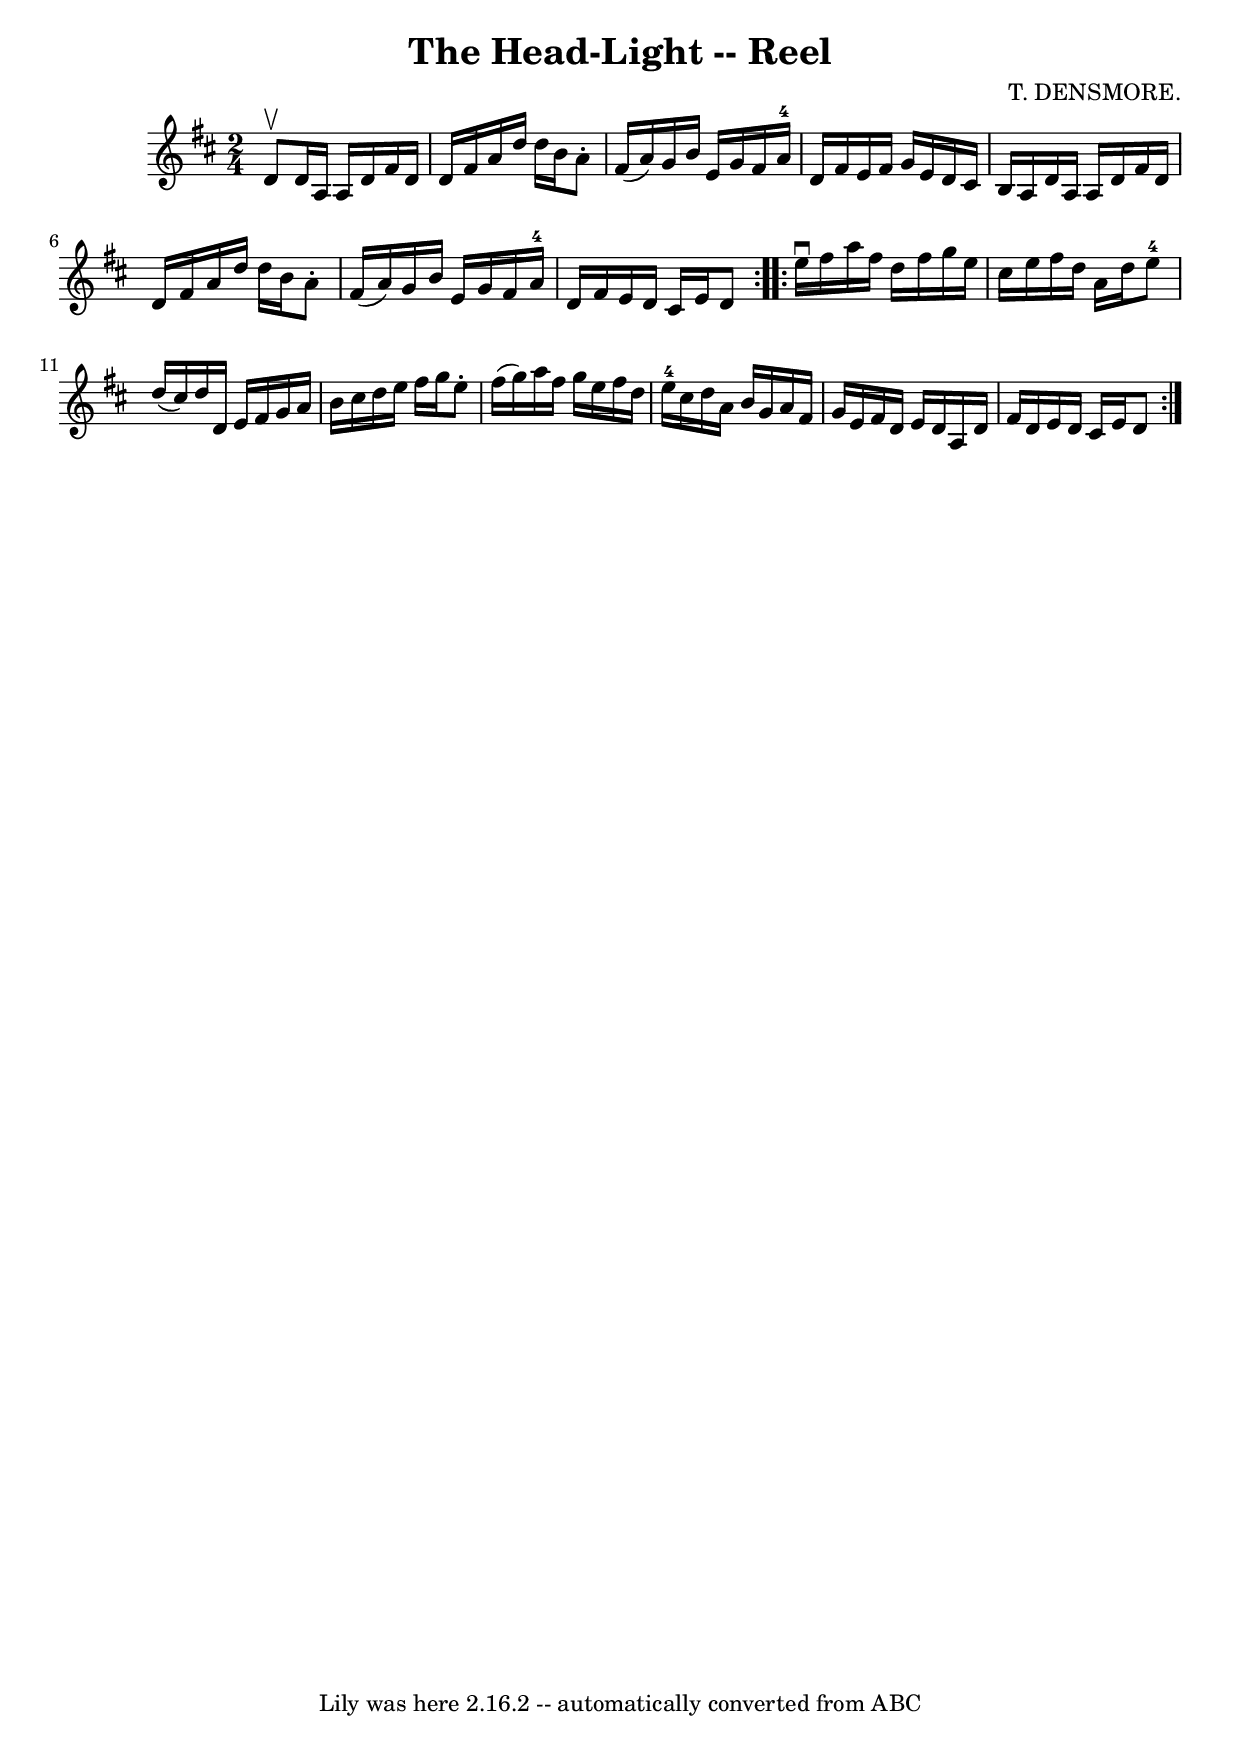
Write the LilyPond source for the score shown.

\version "2.16.2"
\include "Mammoth.ily"
\header {
  %% book = "Ryan's Mammoth Collection"
  composer = "T. DENSMORE."
  crossRefNumber = "1"
  footnotes = "\\\\393"
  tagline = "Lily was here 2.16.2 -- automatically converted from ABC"
  title = "The Head-Light -- Reel"

}
voicedefault =  {



  \repeat volta 2 {

    \time 2/4 
    \key d \major d'8^\upbow |
    d'16 a16 a16 d'16   
    fis'16 d'16 d'16 fis'16    |
    a'16 d''16 d''16 b'16  
    a'8 -. fis'16 (a'16)   |
    g'16 b'16 e'16 g'16    
    fis'16 a'16-4 d'16 fis'16    |
    e'16 fis'16 g'16    
    e'16 d'16 cis'16 b16 a16    |
    d'16 a16 a16 d'16 
    fis'16 d'16 d'16 fis'16    |
    a'16 d''16 d''16    
    b'16 a'8 -. fis'16 (a'16)   |
    g'16 b'16 e'16 g'16  
    fis'16 a'16-4 d'16 fis'16    |
    e'16 d'16 cis'16    
    e'16 d'8    
  }     
  \repeat volta 2 {
    e''16^\downbow fis''16  |
    
    a''16 fis''16 d''16 fis''16 g''16 e''16 cis''16 e''16    
    |
    fis''16 d''16 a'16 d''16 e''8-4 d''16 (cis''16 
    )   |
    d''16 d'16 e'16 fis'16 g'16 a'16 b'16    
    cis''16    |
    d''16 e''16 fis''16 g''16 e''8 -. fis''16 (
    g''16)   |
    a''16 fis''16 g''16 e''16 fis''16    
    d''16 e''16-4 cis''16    |
    d''16 a'16 b'16 g'16    
    a'16 fis'16 g'16 e'16    |
    fis'16 d'16 e'16 d'16    
    a16 d'16 fis'16 d'16    |
    e'16 d'16 cis'16 e'16    
    d'8    
  }   

}

\score{
  <<

    \context Staff="default"
    {
      \voicedefault 
      
    }

  >>
  \layout {
    
  }
  \midi {
  }

}
